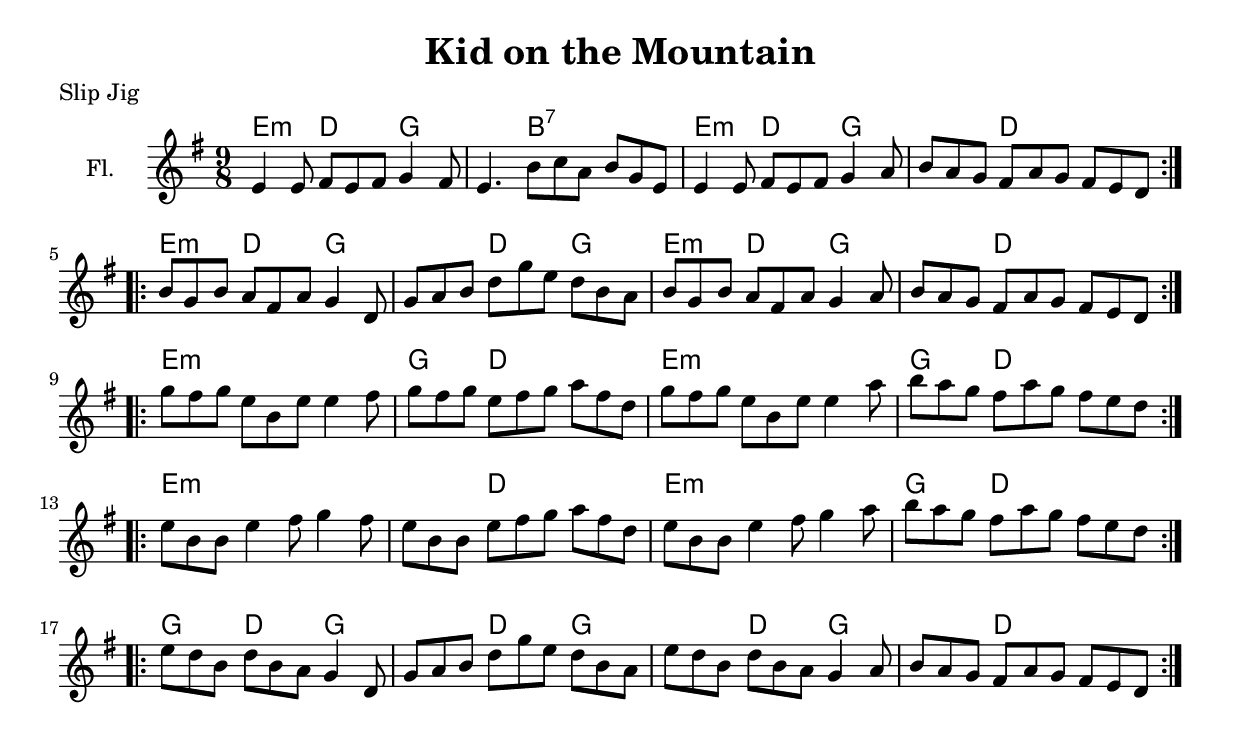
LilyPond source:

\version "2.19.80"

\header {
  title = "Kid on the Mountain"
  meter = "Slip Jig"
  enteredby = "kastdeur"
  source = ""
}

global = {
  \key e \minor
  \time 9/8
}
bpm = \tempo 4. = 100

fluteA = \relative c' {
	e4 e8	fis8 e fis	g4 fis8 |
	e4.	b'8 c a	b8 g e |
	e4 e8	fis8 e fis	g4 a8 |
	b8 a g	fis8 a g	fis8 e d
}
fluteB = \relative c'' {
	b8 g b	a8 fis a	g4 d8 |
	g8 a b	d8 g e	d8 b a |
	b8 g b	a8 fis a	g4 a8 |
	b8 a g	fis8 a g	fis8 e d

}
fluteC = \relative c'' {
	g'8 fis g	e8 b e	e4 fis8 |
	g8 fis g	e8 fis g	a8 fis d |
	g8 fis g	e8 b e	e4 a8 |
	b8 a g	fis8 a g	fis8 e d
}
fluteD = \relative c'' {
	e8 b b	e4 fis8	g4 fis8 |
	e8 b b	e8 fis g	a8 fis d |
	e8 b b	e4 fis8	g4	a8 |
	b8 a g	fis8 a g	fis8 e d |

}
fluteE = \relative c'' {
	e8 d b	d8 b a	g4 d8 |
	g8 a b	d8 g e	d8 b a |
	e'8 d b	d8 b a	g4 a8 |
	b8 a g	fis8 a g	fis8 e d

}

flute = \relative c'' {
  % Muziek volgt hier.
  \global
  \repeat volta 2 { \fluteA }
  \break
  \repeat volta 2 { \fluteB }
  \break
  \repeat volta 2 { \fluteC }
  \break
  \repeat volta 2 { \fluteD }
  \break
  \repeat volta 2 { \fluteE }
}
chordA = \chordmode {
	e4.:m d4. g4. |
	g4. b2.:7 |
	e4.:m d4. g4. |
	g4. d2. |
}
chordB = \chordmode {
	e4.:m d4. g4. |
	g4. d4. g4. |
	e4.:m d4. g4. |
	g4. d2. |
}
chordC = \chordmode {
	e2.:m e4.:m |
	g4. d2. |
	e2.:m e4.:m |
	g4. d2. |
}
chordD = \chordmode {
	e2.:m e4.:m |
	e4.:m d2. |
	e2.:m e4.:m |
	g4. d2. |
}
chordE = \chordmode {
	g4. d4. g4. |
	g4. d4. g4. |
	g4. d4. g4. |
	g4. d4. d4. |
}
chordNames = \chordmode {
  \global

  % Akkoordnamen volgen.
  \repeat volta 2 { \chordA }
  \repeat volta 2 { \chordB }
  \repeat volta 2 { \chordC }
  \repeat volta 2 { \chordD }
  \repeat volta 2 { \chordE }
}

chordsPart = \new ChordNames \with {
  chordChanges = ##t
} \chordNames

flutePart = \new Staff \with {
  instrumentName = "Fl."
  midiInstrument = "flute"
} \flute

\score {
  <<
    \chordsPart
    \flutePart
  >>
  \layout { }
}
\score {
  \unfoldRepeats \removeWithTag #'midiRemove <<
    \chordsPart
    \flutePart
  >>
  \midi {
	\bpm
  }
}
